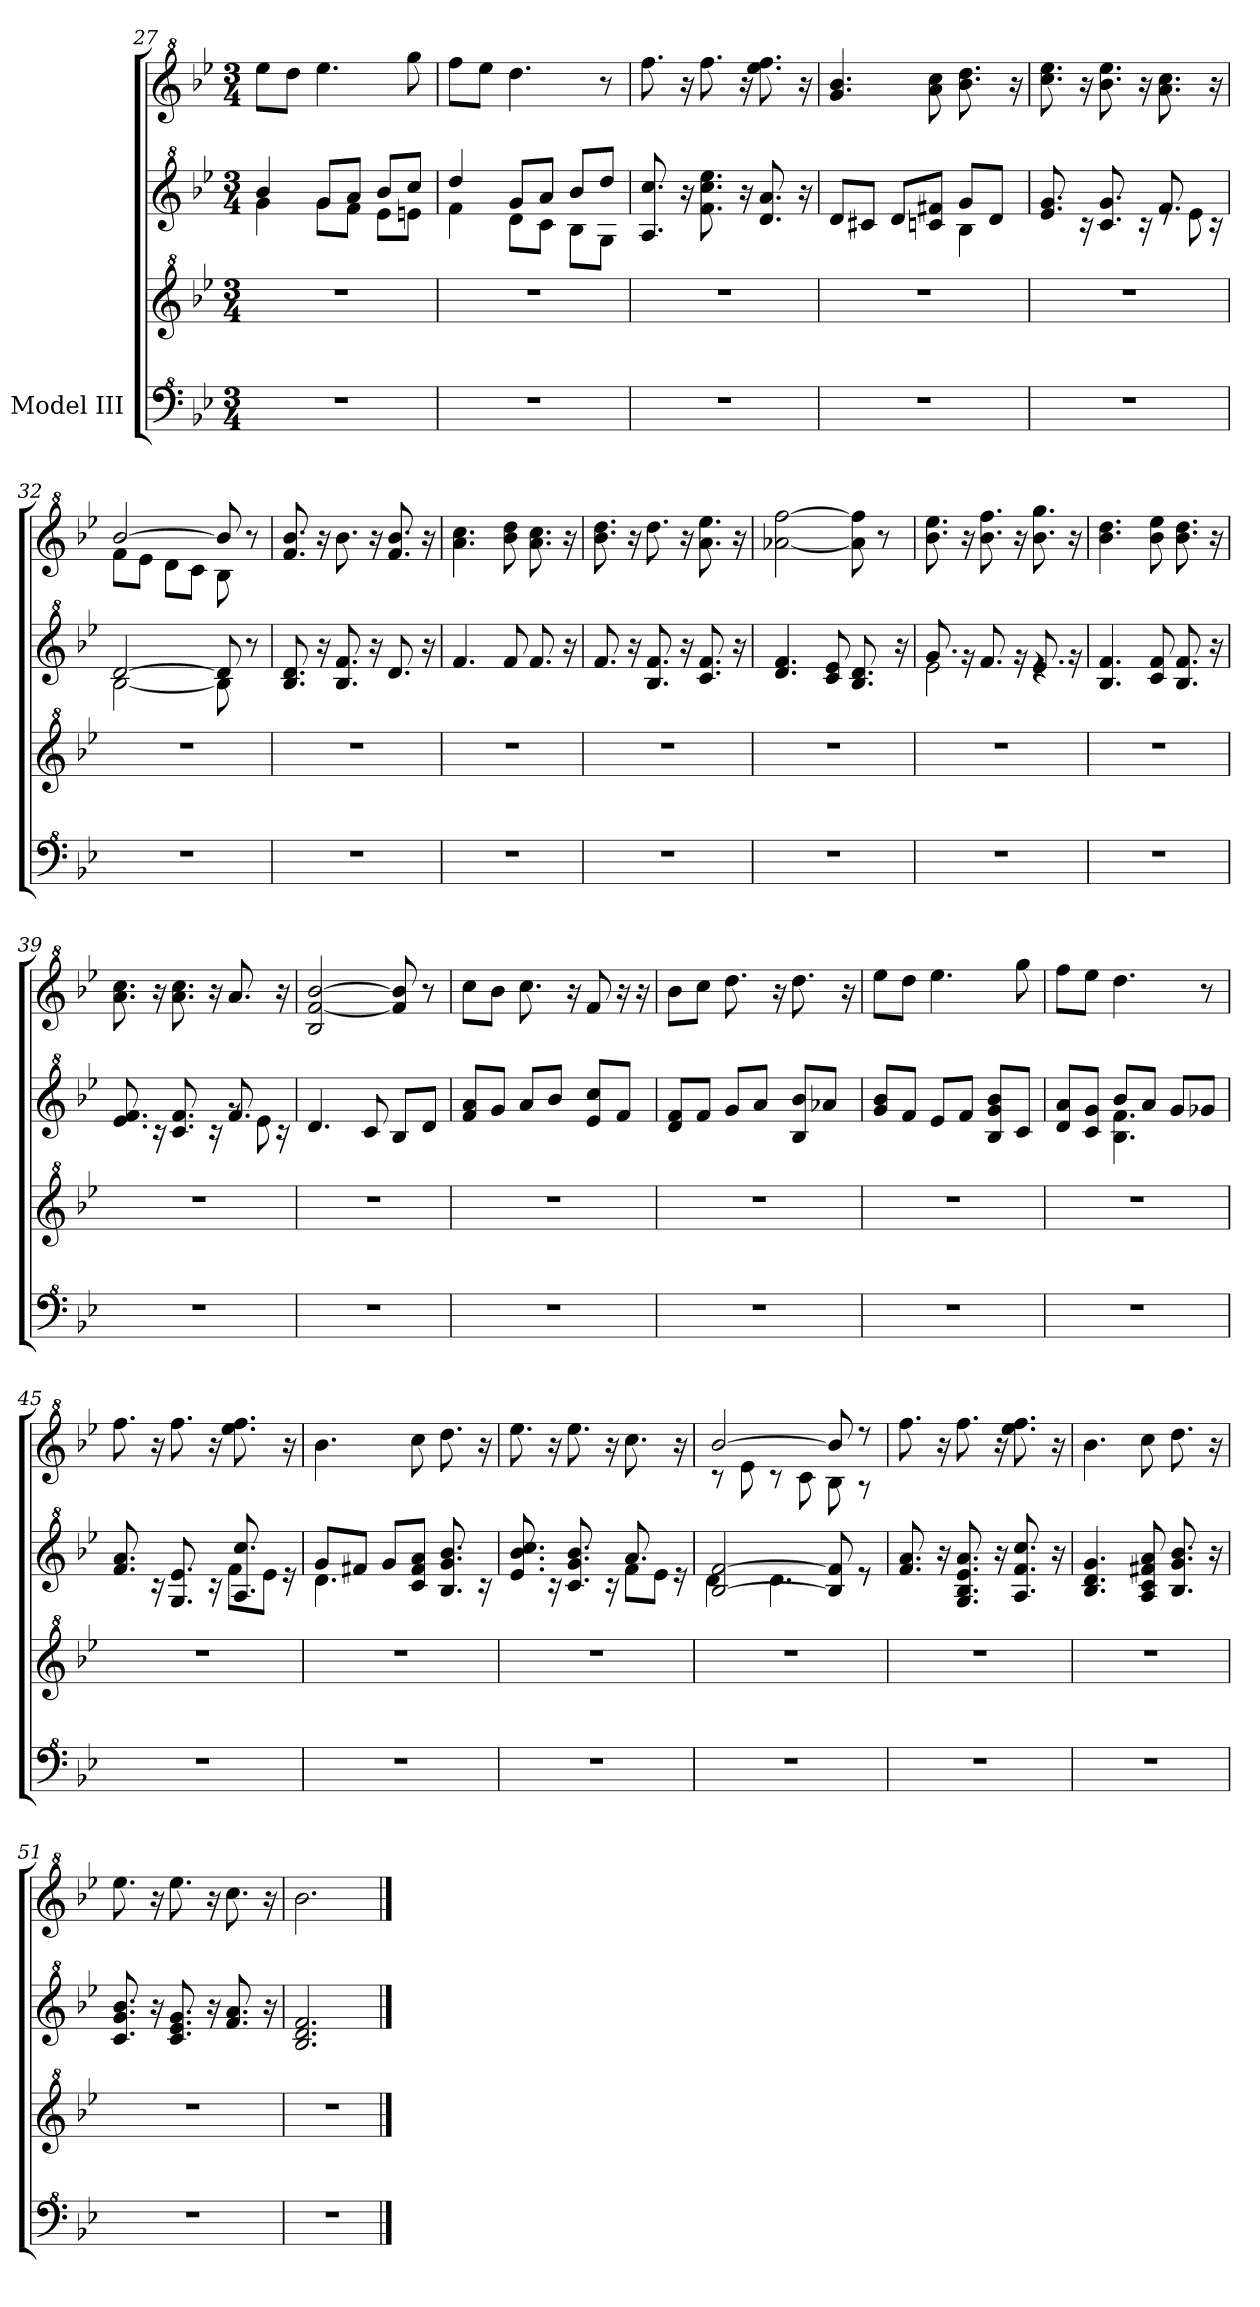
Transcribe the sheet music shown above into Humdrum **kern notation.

**kern	**kern	**kern	**kern
*part1	*part1	*part1	*part1
*staff4	*staff3	*staff2	*staff1
*I"Model III	*	*	*
!!LO:PB:g=z
*clefF^4	*clefG^2	*clefG^2	*clefG^2
*k[b-e-]	*k[b-e-]	*k[b-e-]	*k[b-e-]
*M3/4	*M3/4	*M3/4	*M3/4
=27	=27	=27	=27
*	*	*^	*
2.r	2.r	4bb-/	4gg\	8eee-\L
.	.	.	.	8ddd\J
.	.	8gg/L	8gg\L	4.eee-\
.	.	8aa/J	8ff\J	.
.	.	8bb-/L	8ee-\L	.
.	.	8ccc/J	8een\J	8ggg\
=28	=28	=28	=28	=28
2.r	2.r	4ddd/	4ff\	8fff\L
.	.	.	.	8eee-\J
.	.	8gg/L	8dd\L	4.ddd\
.	.	8aa/J	8cc\J	.
.	.	8bb-/L	8b-\L	.
.	.	8ddd/J	8g\J	8r
*	*	*v	*v	*
=29	=29	=29	=29
2.r	2.r	8.a/ 8.ccc/	8.fff\
.	.	16r	16r
.	.	8.ff\ 8.ccc\ 8.eee-\	8.fff\
.	.	16r	16r
.	.	8.dd/ 8.aa/	8.eee-\ 8.fff\
.	.	16r	16r
=30	=30	=30	=30
*	*	*^	*
2.r	2.r	8dd/L	2ryy	4.gg/ 4.bb-/
.	.	8cc#X/J	.	.
.	.	8dd/L	.	.
.	.	8ccn/ 8ff#X/J	.	8aa\ 8ccc\
.	.	8gg/L	4b-\	8.bb-\ 8.ddd\
.	.	8dd/J	.	.
.	.	.	.	16r
=31	=31	=31	=31	=31
2.r	2.r	8.ee-/ 8.gg/	2ryy	8.ccc\ 8.eee-\
.	.	16rcc	.	16r
.	.	8.cc/ 8.gg/	.	8.bb-\ 8.eee-\
.	.	16rcc	.	16r
.	.	8.ff/	8ree	8.aa\ 8.ccc\
.	.	.	8ee-\	.
.	.	16rcc	.	16r
!!LO:LB:g=z
=32	=32	=32	=32	=32
*	*	*	*	*^
2.r	2.r	[2dd/	[2b-\	[2bb-/	8ff\L
.	.	.	.	.	8ee-\J
.	.	.	.	.	8dd\L
.	.	.	.	.	8cc\J
.	.	8dd/]	8b-\]	8bb-/]	8b-\
.	.	8r	8ryy	8r	8ryy
*	*	*v	*v	*	*
*	*	*	*v	*v
=33	=33	=33	=33
2.r	2.r	8.b-/ 8.dd/	8.ff/ 8.bb-/
.	.	16r	16r
.	.	8.b-/ 8.ff/	8.bb-\
.	.	16r	16r
.	.	8.dd/	8.ff/ 8.bb-/
.	.	16r	16r
=34	=34	=34	=34
2.r	2.r	4.ff/	4.aa\ 4.ccc\
.	.	8ff/	8bb-\ 8ddd\
.	.	8.ff/	8.aa\ 8.ccc\
.	.	16r	16r
=35	=35	=35	=35
2.r	2.r	8.ff/	8.bb-\ 8.ddd\
.	.	16r	16r
.	.	8.b-/ 8.ff/	8.ddd\
.	.	16r	16r
.	.	8.cc/ 8.ff/	8.aa\ 8.eee-\
.	.	16r	16r
=36	=36	=36	=36
2.r	2.r	4.dd/ 4.ff/	[2aa-X\ [2fff\
.	.	8cc/ 8ee-/	.
.	.	8.b-/ 8.dd/	8aa-\] 8fff\]
.	.	.	8r
.	.	16r	.
=37	=37	=37	=37
*	*	*^	*
2.r	2.r	8.gg/	2ee-\	8.bb-\ 8.eee-\
.	.	16rgg	.	16r
.	.	8.ff/	.	8.bb-\ 8.fff\
.	.	16rgg	.	16r
.	.	8.ee-/	4ree	8.bb-\ 8.ggg\
.	.	16rgg	.	16r
*	*	*v	*v	*
!!LO:LB:g=z
=38	=38	=38	=38
2.r	2.r	4.b-/ 4.ff/	4.bb-\ 4.ddd\
.	.	8cc/ 8ff/	8bb-\ 8eee-\
.	.	8.b-/ 8.ff/	8.bb-\ 8.ddd\
.	.	16r	16r
=39	=39	=39	=39
*	*	*^	*
2.r	2.r	8.ee-/ 8.ff/	2ryy	8.aa\ 8.ccc\
.	.	16rcc	.	16r
.	.	8.cc/ 8.ff/	.	8.aa\ 8.ccc\
.	.	16rcc	.	16r
.	.	8.ff/	8rgg	8.aa/
.	.	.	8ee-\	.
.	.	16rcc	.	16r
*	*	*v	*v	*
=40	=40	=40	=40
2.r	2.r	4.dd/	2b-/ [2ff/ [2bb-/
.	.	8cc/	.
.	.	8b-/L	8ff/] 8bb-/]
.	.	8dd/J	8r
=41	=41	=41	=41
2.r	2.r	8ff/ 8aa/L	8ccc\L
.	.	8gg/J	8bb-\J
.	.	8aa/L	8.ccc\
.	.	8bb-/J	.
.	.	.	16r
.	.	8ee-/ 8ccc/L	8ff/
.	.	8ff/J	16r
.	.	.	16r
=42	=42	=42	=42
2.r	2.r	8dd/ 8ff/L	8bb-\L
.	.	8ff/J	8ccc\J
.	.	8gg/L	8.ddd\
.	.	8aa/J	.
.	.	.	16r
.	.	8b-/ 8bb-/L	8.ddd\
.	.	8aa-X/J	.
.	.	.	16r
=43	=43	=43	=43
2.r	2.r	8gg/ 8bb-/L	8eee-\L
.	.	8ff/J	8ddd\J
.	.	8ee-/L	4.eee-\
.	.	8ff/J	.
.	.	8b-/ 8gg/ 8bb-/L	.
.	.	8cc/J	8ggg\
!!LO:LB:g=z
=44	=44	=44	=44
*	*	*^	*
2.r	2.r	8dd/ 8aa/L	4ryy	8fff\L
.	.	8cc/ 8gg/J	.	8eee-\J
.	.	8bb-/L	4.b-\ 4.ff\	4.ddd\
.	.	8aa/J	.	.
.	.	8gg/L	.	.
.	.	8gg-X/J	8ryy	8r
=45	=45	=45	=45	=45
2.r	2.r	8.ff/ 8.aa/	2ryy	8.fff\
.	.	16rcc	.	16r
.	.	8.g/ 8.ee-/	.	8.fff\
.	.	16rcc	.	16r
.	.	8.a/ 8.ccc/	8ff\L	8.eee-\ 8.fff\
.	.	.	8ee-\J	.
.	.	16ree	.	16r
=46	=46	=46	=46	=46
2.r	2.r	8gg/L	4.dd\	4.bb-\
.	.	8ff#X/J	.	.
.	.	8gg/L	.	.
.	.	8cc/ 8ff#/ 8aa/J	4.ryy	8ccc\
.	.	8.b-/ 8.gg/ 8.bb-/	.	8.ddd\
.	.	16rcc	.	16r
=47	=47	=47	=47	=47
2.r	2.r	8.ee-/ 8.bb-/ 8.ccc/	2ryy	8.eee-\
.	.	16rcc	.	16r
.	.	8.cc/ 8.gg/ 8.bb-/	.	8.eee-\
.	.	16rcc	.	16r
.	.	8.aa/	8ff\L	8.ccc\
.	.	.	8ee-\J	.
.	.	16ree	.	16r
=48	=48	=48	=48	=48
*	*	*	*	*^
2.r	2.r	[2b-/ [2ff/	4dd\	[2bb-/	8r
.	.	.	.	.	8ee-\
.	.	.	4.dd\	.	8r
.	.	.	.	.	8cc\
.	.	8b-/] 8ff/]	.	8bb-/]	8b-\
.	.	8ree	8ree	8r	8r
*	*	*v	*v	*	*
*	*	*	*v	*v
!!LO:LB:g=z
=49	=49	=49	=49
2.r	2.r	8.ff/ 8.aa/	8.fff\
.	.	16r	16r
.	.	8.g/ 8.b-/ 8.ee-/ 8.aa/	8.fff\
.	.	16r	16r
.	.	8.a/ 8.ff/ 8.ccc/	8.eee-\ 8.fff\
.	.	16r	16r
=50	=50	=50	=50
2.r	2.r	4.b-/ 4.dd/ 4.gg/	4.bb-\
.	.	8a/ 8cc/ 8ff#X/ 8aa/	8ccc\
.	.	8.b-/ 8.gg/ 8.bb-/	8.ddd\
.	.	16r	16r
=51	=51	=51	=51
2.r	2.r	8.cc/ 8.gg/ 8.bb-/	8.eee-\
.	.	16r	16r
.	.	8.cc/ 8.ee-/ 8.gg/	8.eee-\
.	.	16r	16r
.	.	8.ff/ 8.aa/	8.ccc\
.	.	16r	16r
=52	=52	=52	=52
2.r	2.r	2.b-/ 2.dd/ 2.ff/	2.bb-\
==	==	==	==
*-	*-	*-	*-
